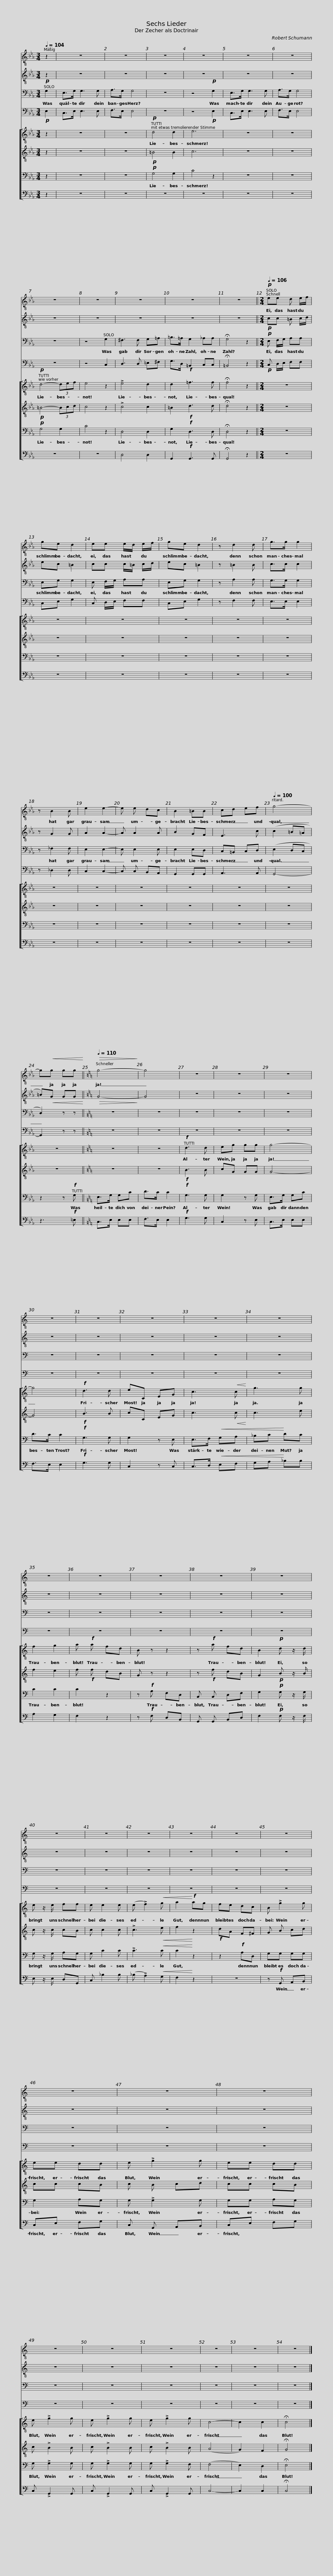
X:1
%%score 1 2 3 4 [ 5 6 7 8 ]
L:1/8
Q:1/4=104
M:3/4
I:linebreak $
K:Eb
V:1 treble-8
V:2 treble-8
V:3 bass
V:4 bass
V:5 treble-8
V:6 treble-8
V:7 bass
V:8 bass
V:1
 z2 | z6 | z6 | z6 | z6 | %5
 z6 |$ z6 | z6 | z6 | z6 | %10
 z6 | z6 ||$[M:2/4][Q:1/4=106]!p! ee d e/f/ | ge d2 | ee e/d/ e/f/ | %15
 ge d2 |$ z d2 d | g>g g2 | z B2 B | e2 e2- | %20
 e e dc | B2 =BB |$ cd ef |[Q:1/4=100] g4- | g!<(!g gg!<)! || %25
[K:C][Q:1/4=110]!>(! g4-!>)! | g4 | z4 |$ z4 | z4 | %30
 z4 | z4 | z4 |$ z4 | z4 | %35
 z4 | z4 | z4 |$ z4 | z4 | %40
 z4 | z4 | z4 | z4 |$ z4 | %45
 z4 | z4 | z4 | z4 |$ z4 | %50
 z4 | z4 | z4 | z4 | z4 |] %55
V:2
 z2 | z6 | z6 | z6 | z6 | %5
 z6 |$ z6 | z6 | z6 | z6 | %10
 z6 | z6 ||$[M:2/4]!p! cc =B c/d/ | ec =B2 | cc c/=B/ c/d/ | %15
 ec =B2 |$ z =B2 B | c>c c2 | z G2 G | A2 A2- | %20
 A A2 A | B2 GF |$ E3 c | (c2 =B=A | =B)!<(!G GG!<)! || %25
[K:C]!>(! G4-!>)! | G4 | z4 |$ z4 | z4 | %30
 z4 | z4 | z4 |$ z4 | z4 | %35
 z4 | z4 | z4 |$ z4 | z4 | %40
 z4 | z4 | z4 | z4 |$ z4 | %45
 z4 | z4 | z4 | z4 |$ z4 | %50
 z4 | z4 | z4 | z4 | z4 |] %55
V:3
!p! G,2 | E,>G, G,3 G, | A,>G, G,4 | z6 | z4!p! G,2 | %5
 E,>G, G,3 G, |$ A,>G, G,4 | z6 | z4 G,2 | ^F,3 F, G,=A, | %10
 =B,>=A, G,2 _A,A, | !fermata!G,4 z2 ||$[M:2/4]!p! E, F,/G,/ A,A, | E,G, G,2 | E, F,/G,/ A,A, | %15
 E,G, G,2 |$ z A,2 A, | G,>G, G,2 | z _F,2 F, | E,2 E,2- | %20
 E, E,2 E, | E,2 E,D, |$ C,=B,, C,D, | (E,2 D,C, | D,2) z z || %25
[K:C] z4 | z4 | z4 |$ z4 | z4 | %30
 z4 | z4 | z4 |$ z4 | z4 | %35
 z4 | z4 | z4 |$ z4 | z4 | %40
 z4 | z4 | z4 | z4 |$ z4 | %45
 z4 | z4 | z4 | z4 |$ z4 | %50
 z4 | z4 | z4 | z4 | z4 |] %55
V:4
!p! E,2 | C,>E, E,3 E, | F,>E, E,4 | z6 | z4!p! E,2 | %5
 C,>E, E,3 E, |$ F,>E, E,4 | z6 | z4 C,2 | D,3 D, =E,^F, | %10
 G,>D, =B,,2 C,C, | !fermata!=B,,4 z2 ||$[M:2/4]!p! C, D,/E,/ F,F, | C,E, G,2 | C, D,/E,/ F,F, | %15
 C,E, G,2 |$ z F,2 F, | E,>E, E,2 | z _D,2 D, | C,2 C,2- | %20
 C, C, B,,A,, | G,,2 G,,G,, |$ A,,3 A,, | G,,4- | G,,2 z z || %25
[K:C] z4 | z4 | z4 |$ z4 | z4 | %30
 z4 | z4 | z4 |$ z4 | z4 | %35
 z4 | z4 | z4 |$ z4 | z4 | %40
 z4 | z4 | z4 | z4 |$ z4 | %45
 z4 | z4 | z4 | z4 |$ z4 | %50
 z4 | z4 | z4 | z4 | z4 |] %55
V:5
 z2 | z6 | z6 |!p! d4 d2 | e6 | %5
 z6 |$ z6 |!p! d4- (3def | e4 z2 | !>!e4 d2 | %10
 d2!f! =f3 f | !fermata!f4 z2 ||$[M:2/4] z4 | z4 | z4 | %15
 z4 |$ z4 | z4 | z4 | z4 | %20
 z4 | z4 |$ z4 | z4 | z4 || %25
[K:C] z4 | z4 |!f! d3 d |$ eg gg | g4- | %30
 g4 |!f! d3 d | eC EG |$ c3!<(! c!<)! | g3 g | %35
 f2 g2 | a!f! a fd | B z z2 |$ z!f! a fd | B2!p! d z/ d/ | %40
 e z/ e/ ff | e e2 e | (e !>!f2)!<(! g | a2!<)!!f! ag |$ fe dc | %45
 B !>!g2 g | ee dd | e !>!g2 g | ee dd |$ e !>!g2 g | %50
 e !>!g2 g | e !>!g2 g | c4- | c2 c2 | !fermata!c4 |] %55
V:6
 z2 | z6 | z6 |!p! =B4 B2 | c6 | %5
 z6 |$ z6 |!p! =B4- (3Bcd | c4 z2 | !>!c4 c2 | %10
 =B2!f! d3 d | !fermata!d4 z2 ||$[M:2/4] z4 | z4 | z4 | %15
 z4 |$ z4 | z4 | z4 | z4 | %20
 z4 | z4 |$ z4 | z4 | z4 || %25
[K:C] z4 | z4 |!f! B3 B |$ cG GG | G4- | %30
 G4 |!f! B3 B | cC EG |$ c3!<(! c!<)! | c3 e | %35
 f2 e2 | f!f! f dB | G z z2 |$ z!f! f dB | G2!p! B z/ B/ | %40
 c z/ c/ cB | c c2 c | !>!c3!<(! e | f2!<)! z2 |$!f! dA F^F | %45
 G B cd | cc cB | c B cd | cc cB |$ c !>!B2 B | %50
 c !>!B2 B | c !>!B2 B | (A4 | G2) F2 | !fermata!G4 |] %55
V:7
 z2 | z6 | z6 |!p! G,4 G,2 | C4 z2 | %5
 z6 |$ z6 |!p! G,4 G,2 | C4 z2 | D,4 D,2 | %10
 G,2!f! D,3 D, | !fermata!D,4 z2 ||$[M:2/4] z4 | z4 | z4 | %15
 z4 |$ z4 | z4 | z4 | z4 | %20
 z4 | z4 |$ z4 | z4 | z2 z!f! G, || %25
[K:C] E,>G, G,C | D>C C2 |!f! G,3 G, |$ G,2 z G, | E,>G, G,C | %30
 D>C C2 |!f! G,3 G, | G,2 z E, |$ E,>F,!<(! G,A, | _B,C!<)! DC | %35
 C2 C2 | C2 z2 | z!f! A, F,D, |$ B,, B,, D,F, | G,2!p! G, z/ G,/ | %40
 G, z/ G,/ A,G, | G, C2 C | !>!C3!<(! C | C2!<)! z2 |$ z2!f! A,D, | %45
 G,G, G,G, | G,2 A,G, | G, !>!G,2 G, | G,G, A,G, |$ G, !>!G,2 G, | %50
 G, !>!G,2 G, | G, !>!G,2 F, | (F,4 | E,2) D,2 | !fermata!E,4 |] %55
V:8
 z2 | z6 | z6 | z6 | z6 | %5
 z6 |$ z6 | z6 | z6 | D,4 D,2 | %10
 G,,2!f! G,,3 G,, | !fermata!G,,4 z2 ||$[M:2/4] z4 | z4 | z4 | %15
 z4 |$ z4 | z4 | z4 | z4 | %20
 z4 | z4 |$ z4 | z4 | z3!f! =E, || %25
[K:C] C,>E, E,E, | F,>E, E,2 |!f! G,3 G, |$ C,2 z E, | C,>E, E,E, | %30
 F,>E, E,2 |!f! G,3 G, | C,2 z C, |$ C,>D,!<(! E,F, | G,A,!<)! _B,B, | %35
 A,2 G,2 | F,2 z2 | z!f! F, D,B,, |$ G,, G,, B,,D, | F,2!p! F, z/ F,/ | %40
 E, z/ E,/ D,G,, | C, _B,2 B, | (_B, !>!A,2)!<(! G, | F,2!<)! z2 |$ z4 | %45
 z!f! G,, A,,B,, | C,E, F,G, | C, G,, A,,B,, | C,E, F,G, |$ C, !>!G,,2 G,, | %50
 C, !>!G,,2 G,, | C, !>!G,,2 G,, | C,4- | C,2 C,2 | !fermata!C,4 |] %55
